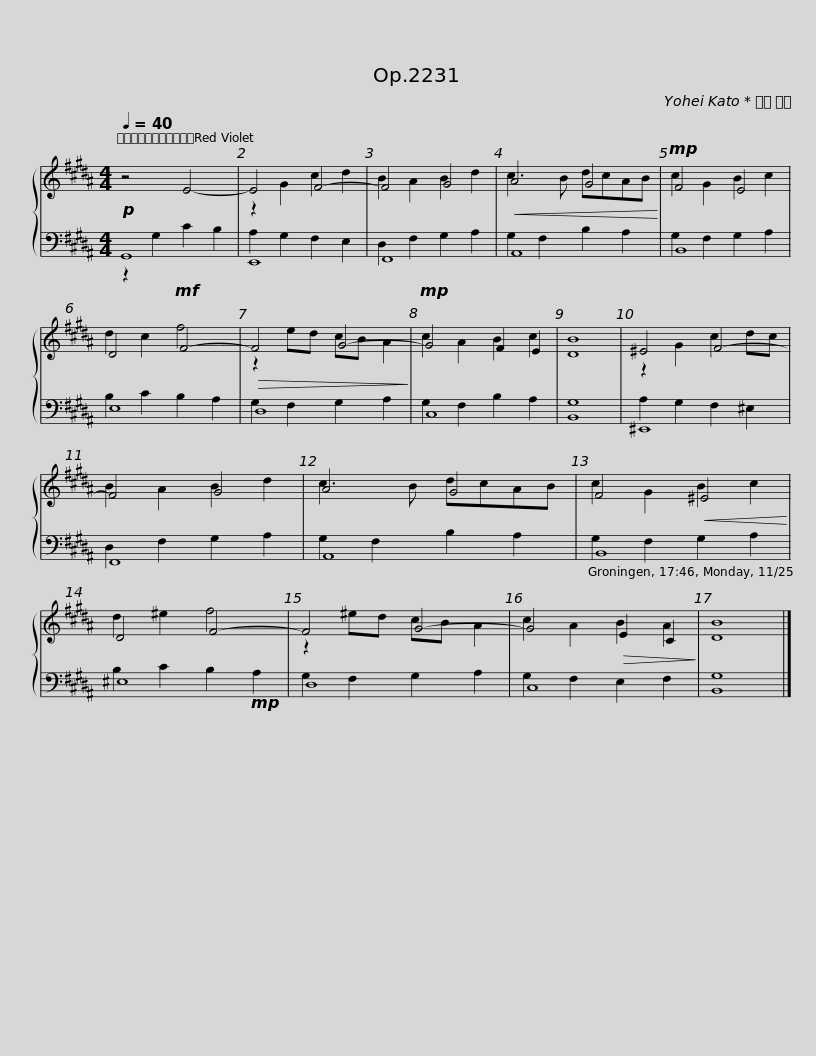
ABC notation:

X:1
%%score { ( 1 4 ) | ( 2 3 ) }
L:1/8
Q:1/4=40
M:4/4
I:linebreak $
K:B
V:1 treble
V:4 treble
V:2 bass
V:3 bass
V:1
!p! z4 E4- | E4 F4- | F4 G4 |!<(! A4 G4!<)! |!mp! F4 E4 | %5
 D4!mf! F4- |$!>(! F4 G4-!>)! |!mp! G4 F2 E2 | D8 | ^E4 F4- | %10
 F4 G4 | A4 G4 |$ F4!<(! ^E4!<)! | D4 F4- | F4 G4- | %15
 G4!>(! E2 C2!>)! | D8 |] %17
V:2
 G,,8 | E,,8 | F,,8 | A,,8 | B,,8 | %5
 E,8 |$ D,8 | C,8 | B,,8 | ^E,,8 | %10
 F,,8 | A,,8 |$ B,,8 | ^E,8 | D,8 | %15
 C,8 | B,,8 |] %17
V:3
 z2 G,2 C2 B,2 | A,2 G,2 F,2 E,2 | D,2 F,2 G,2 A,2 | G,2 F,2 B,2 A,2 | G,2 F,2 G,2 A,2 | %5
 B,2 C2 B,2 A,2 |$ G,2 F,2 G,2 A,2 | G,2 F,2 B,2 A,2 | G,8 | A,2 G,2 F,2 ^E,2 | %10
 D,2 F,2 G,2 A,2 | G,2 F,2 B,2 A,2 |$ G,2 F,2 G,2 A,2 | B,2 C2 B,2!mp! A,2 | G,2 F,2 G,2 A,2 | %15
 G,2 F,2 E,2 F,2 | G,8 |] %17
V:4
 x8 | z2 G2 c2 d2 | B2 A2 B2 d2 | c3 B dcAB | c2 G2 B2 c2 | %5
 d2 c2 f4 |$ z2 ed cB A2 | c2 A2 B2 c2 | B8 | z2 G2 c2 dc | %10
 B2 A2 B2 d2 | c3 B dcAB |$ c2 G2 B2 c2 | d2 ^e2 f4 | z2 ^ed cB A2 | %15
 c2 A2 B2 A2 | B8 |] %17
